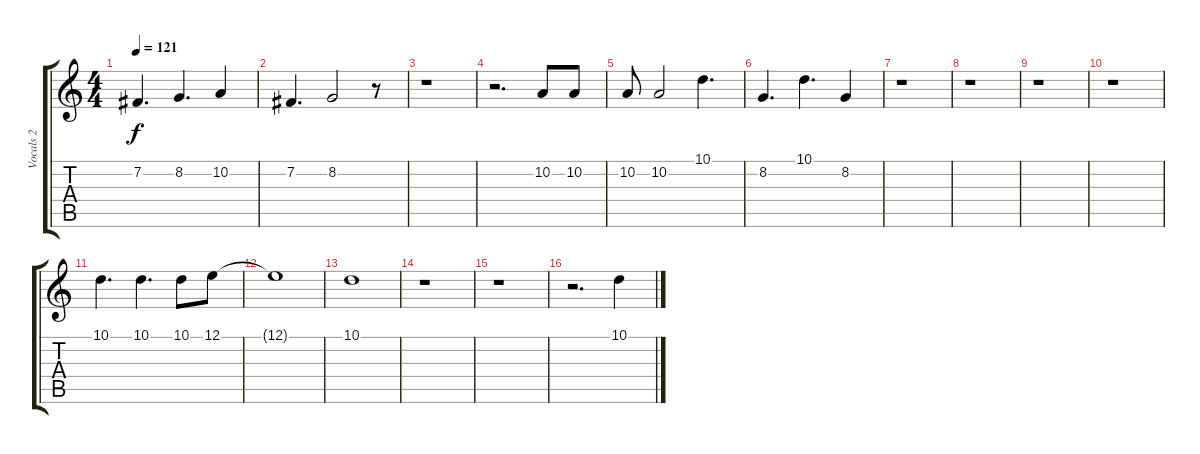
\track ("Vocals 2" "Vocals 2") {instrument voiceoohs}
\staff {score tabs}
\tuning (E4 B3 G3 D3 A2 E2) {hide}
\ts (4 4)
\tempo 121
\clef g2
\ks c
7.2.4{d dy f} 8.2.4{d} 10.2.4 |
7.2.4{d} 8.2.2 r.8 |
r.1 |
r.2{d} 10.2.8 10.2.8 |
10.2.8 10.2.2 10.1.4{d} |
8.2.4{d} 10.1.4{d} 8.2.4 |
r.1 |
r.1 |
r.1 |
r.1 |
10.1.4{d} 10.1.4{d} 10.1.8 12.1.8 |
12.1{t}.1 |
10.1.1 |
r.1 |
r.1 |
r.2{d} 10.1.4
